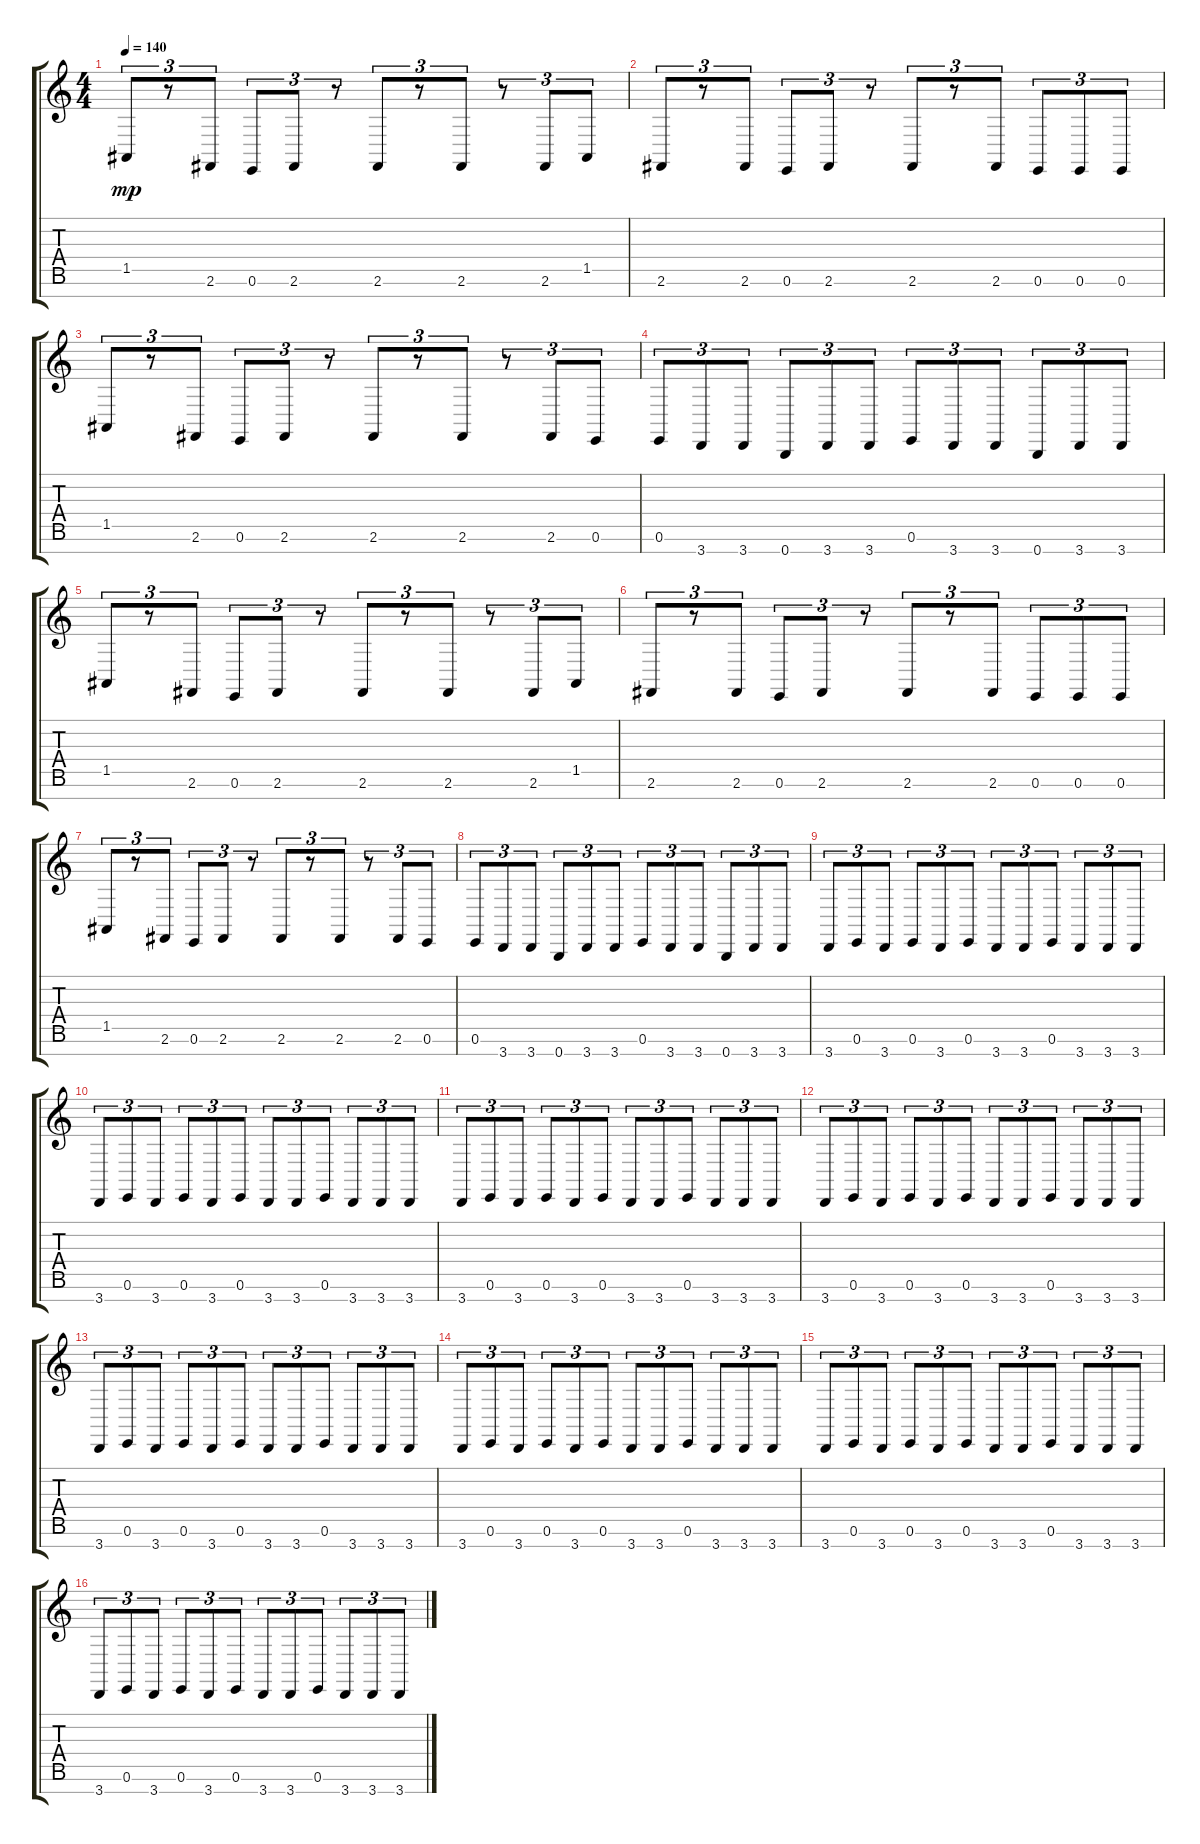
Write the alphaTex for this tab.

\track "" {instrument acousticgrandpiano}
\staff {score tabs}
\tuning (E4 B3 G3 D3 A2 E2 B1) {hide}
\ts (4 4)
\tempo 140
\clef g2
\ks c
1.5.8{tu (3 2) dy mp} r.8{tu (3 2)} 2.6.8{tu (3 2)} 0.6.8{tu (3 2)} 2.6.8{tu (3 2)} r.8{tu (3 2)} 2.6.8{tu (3 2)} r.8{tu (3 2)} 2.6.8{tu (3 2)} r.8{tu (3 2)} 2.6.8{tu (3 2)} 1.5.8{tu (3 2)} |
2.6.8{tu (3 2)} r.8{tu (3 2)} 2.6.8{tu (3 2)} 0.6.8{tu (3 2)} 2.6.8{tu (3 2)} r.8{tu (3 2)} 2.6.8{tu (3 2)} r.8{tu (3 2)} 2.6.8{tu (3 2)} 0.6.8{tu (3 2)} 0.6.8{tu (3 2)} 0.6.8{tu (3 2)} |
1.5.8{tu (3 2)} r.8{tu (3 2)} 2.6.8{tu (3 2)} 0.6.8{tu (3 2)} 2.6.8{tu (3 2)} r.8{tu (3 2)} 2.6.8{tu (3 2)} r.8{tu (3 2)} 2.6.8{tu (3 2)} r.8{tu (3 2)} 2.6.8{tu (3 2)} 0.6.8{tu (3 2)} |
0.6.8{tu (3 2)} 3.7.8{tu (3 2)} 3.7.8{tu (3 2)} 0.7.8{tu (3 2)} 3.7.8{tu (3 2)} 3.7.8{tu (3 2)} 0.6.8{tu (3 2)} 3.7.8{tu (3 2)} 3.7.8{tu (3 2)} 0.7.8{tu (3 2)} 3.7.8{tu (3 2)} 3.7.8{tu (3 2)} |
1.5.8{tu (3 2)} r.8{tu (3 2)} 2.6.8{tu (3 2)} 0.6.8{tu (3 2)} 2.6.8{tu (3 2)} r.8{tu (3 2)} 2.6.8{tu (3 2)} r.8{tu (3 2)} 2.6.8{tu (3 2)} r.8{tu (3 2)} 2.6.8{tu (3 2)} 1.5.8{tu (3 2)} |
2.6.8{tu (3 2)} r.8{tu (3 2)} 2.6.8{tu (3 2)} 0.6.8{tu (3 2)} 2.6.8{tu (3 2)} r.8{tu (3 2)} 2.6.8{tu (3 2)} r.8{tu (3 2)} 2.6.8{tu (3 2)} 0.6.8{tu (3 2)} 0.6.8{tu (3 2)} 0.6.8{tu (3 2)} |
1.5.8{tu (3 2)} r.8{tu (3 2)} 2.6.8{tu (3 2)} 0.6.8{tu (3 2)} 2.6.8{tu (3 2)} r.8{tu (3 2)} 2.6.8{tu (3 2)} r.8{tu (3 2)} 2.6.8{tu (3 2)} r.8{tu (3 2)} 2.6.8{tu (3 2)} 0.6.8{tu (3 2)} |
0.6.8{tu (3 2)} 3.7.8{tu (3 2)} 3.7.8{tu (3 2)} 0.7.8{tu (3 2)} 3.7.8{tu (3 2)} 3.7.8{tu (3 2)} 0.6.8{tu (3 2)} 3.7.8{tu (3 2)} 3.7.8{tu (3 2)} 0.7.8{tu (3 2)} 3.7.8{tu (3 2)} 3.7.8{tu (3 2)} |
3.7.8{tu (3 2)} 0.6.8{tu (3 2)} 3.7.8{tu (3 2)} 0.6.8{tu (3 2)} 3.7.8{tu (3 2)} 0.6.8{tu (3 2)} 3.7.8{tu (3 2)} 3.7.8{tu (3 2)} 0.6.8{tu (3 2)} 3.7.8{tu (3 2)} 3.7.8{tu (3 2)} 3.7.8{tu (3 2)} |
3.7.8{tu (3 2)} 0.6.8{tu (3 2)} 3.7.8{tu (3 2)} 0.6.8{tu (3 2)} 3.7.8{tu (3 2)} 0.6.8{tu (3 2)} 3.7.8{tu (3 2)} 3.7.8{tu (3 2)} 0.6.8{tu (3 2)} 3.7.8{tu (3 2)} 3.7.8{tu (3 2)} 3.7.8{tu (3 2)} |
3.7.8{tu (3 2)} 0.6.8{tu (3 2)} 3.7.8{tu (3 2)} 0.6.8{tu (3 2)} 3.7.8{tu (3 2)} 0.6.8{tu (3 2)} 3.7.8{tu (3 2)} 3.7.8{tu (3 2)} 0.6.8{tu (3 2)} 3.7.8{tu (3 2)} 3.7.8{tu (3 2)} 3.7.8{tu (3 2)} |
3.7.8{tu (3 2)} 0.6.8{tu (3 2)} 3.7.8{tu (3 2)} 0.6.8{tu (3 2)} 3.7.8{tu (3 2)} 0.6.8{tu (3 2)} 3.7.8{tu (3 2)} 3.7.8{tu (3 2)} 0.6.8{tu (3 2)} 3.7.8{tu (3 2)} 3.7.8{tu (3 2)} 3.7.8{tu (3 2)} |
3.7.8{tu (3 2)} 0.6.8{tu (3 2)} 3.7.8{tu (3 2)} 0.6.8{tu (3 2)} 3.7.8{tu (3 2)} 0.6.8{tu (3 2)} 3.7.8{tu (3 2)} 3.7.8{tu (3 2)} 0.6.8{tu (3 2)} 3.7.8{tu (3 2)} 3.7.8{tu (3 2)} 3.7.8{tu (3 2)} |
3.7.8{tu (3 2)} 0.6.8{tu (3 2)} 3.7.8{tu (3 2)} 0.6.8{tu (3 2)} 3.7.8{tu (3 2)} 0.6.8{tu (3 2)} 3.7.8{tu (3 2)} 3.7.8{tu (3 2)} 0.6.8{tu (3 2)} 3.7.8{tu (3 2)} 3.7.8{tu (3 2)} 3.7.8{tu (3 2)} |
3.7.8{tu (3 2)} 0.6.8{tu (3 2)} 3.7.8{tu (3 2)} 0.6.8{tu (3 2)} 3.7.8{tu (3 2)} 0.6.8{tu (3 2)} 3.7.8{tu (3 2)} 3.7.8{tu (3 2)} 0.6.8{tu (3 2)} 3.7.8{tu (3 2)} 3.7.8{tu (3 2)} 3.7.8{tu (3 2)} |
3.7.8{tu (3 2)} 0.6.8{tu (3 2)} 3.7.8{tu (3 2)} 0.6.8{tu (3 2)} 3.7.8{tu (3 2)} 0.6.8{tu (3 2)} 3.7.8{tu (3 2)} 3.7.8{tu (3 2)} 0.6.8{tu (3 2)} 3.7.8{tu (3 2)} 3.7.8{tu (3 2)} 3.7.8{tu (3 2)}
